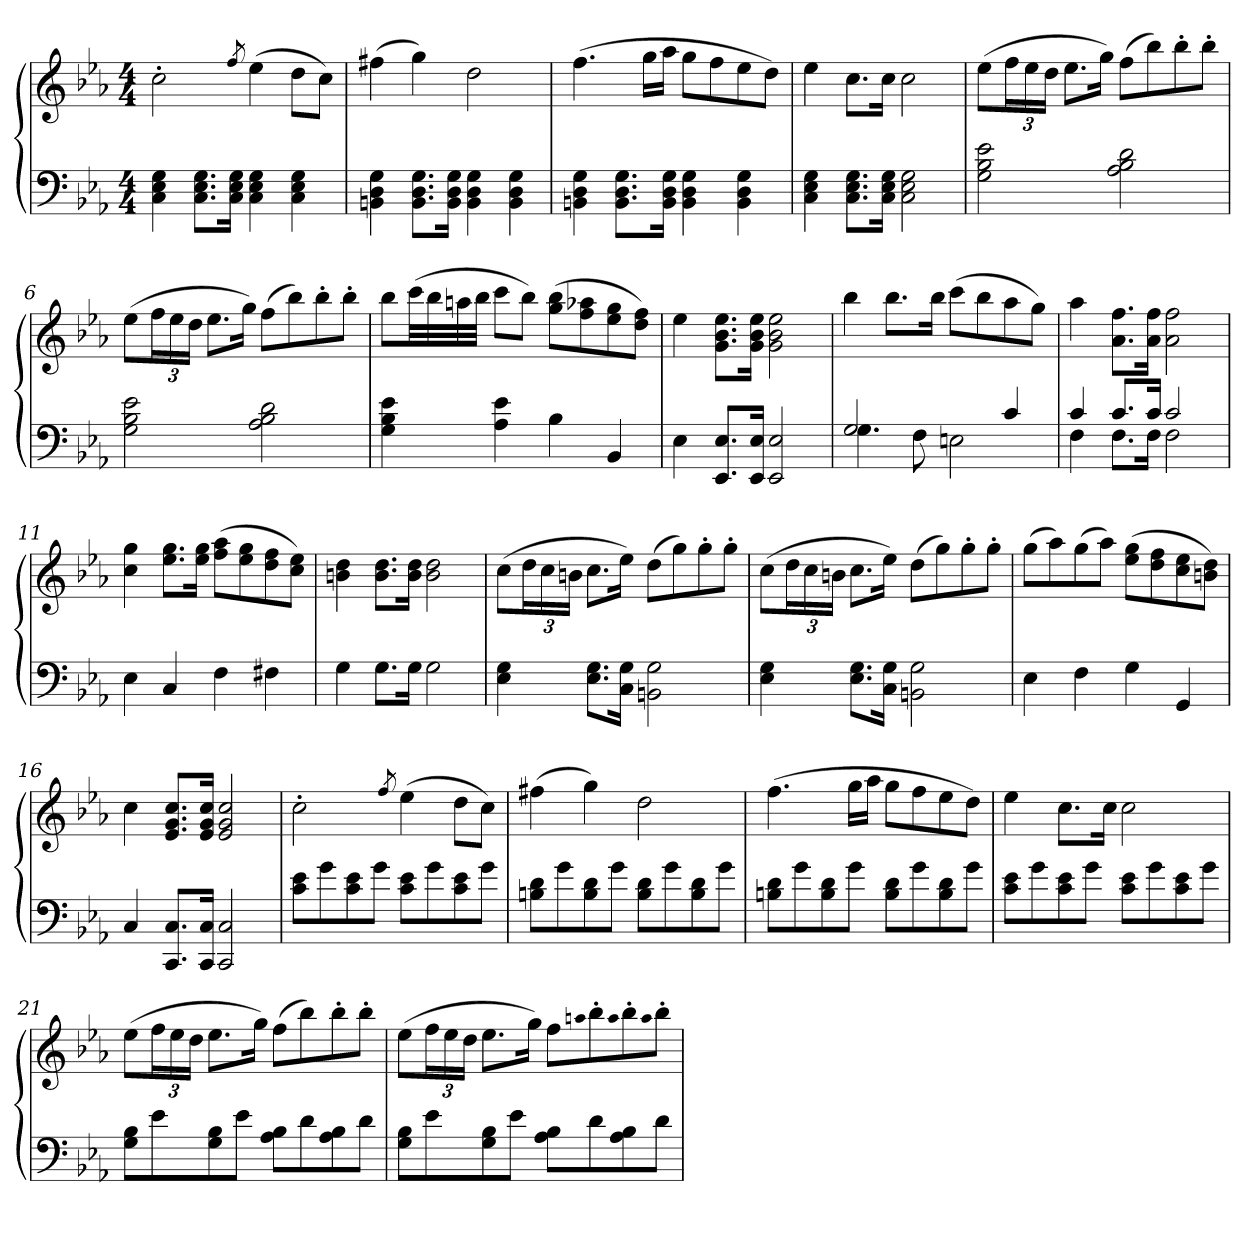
**kern	**kern
*part1	*part1
*staff2	*staff1
*clefF4	*clefG2
*k[b-e-a-]	*k[b-e-a-]
*c:	*c:
*M4/4	*M4/4
=1	=1
4C 4E- 4G	2cc'
8.C 8.E- 8.GL	.
16C 16E- 16GJk	.
.	8qff
4C 4E- 4G	(4ee-
4C 4E- 4G	8ddL
.	8ccJ)
=2	=2
4BBn 4D 4G	(4ff#X
8.BB 8.D 8.GL	4gg)
16BB 16D 16GJk	.
4BB 4D 4G	2dd
4BB 4D 4G	.
=3	=3
4BBn 4D 4G	(4.ff
8.BB 8.D 8.GL	.
.	16ggLL
16BB 16D 16GJk	16aa-JJ
4BB 4D 4G	8ggL
.	8ff
4BB 4D 4G	8ee-
.	8ddJ)
=4	=4
4C 4E- 4G	4ee-
8.C 8.E- 8.GL	8.ccL
16C 16E- 16GJk	16ccJk
2C 2E- 2G	2cc
=5	=5
2G 2B- 2e-	(8ee-L
.	24ffL
.	24ee-
.	24ddJJ
.	8.ee-L
.	16ggJk)
2A- 2B- 2d	(8ffL
.	8bb-)
.	8bb-'
.	8bb-'J
=6	=6
2G 2B- 2e-	(8ee-L
.	24ffL
.	24ee-
.	24ddJJ
.	8.ee-L
.	16ggJk)
2A- 2B- 2d	(8ffL
.	8bb-)
.	8bb-'
.	8bb-'J
=7	=7
4G 4B- 4e-	8bb-L
.	(32cccLL
.	32bb-
.	32aan
.	32bb-JJJ
4A- 4e-	8cccL
.	8bb-J)
4B-	(8gg 8bb-L
.	8ff 8aa-X
4BB-	8ee- 8gg
.	8dd 8ffJ)
=8	=8
4E-	4ee-
8.EE- 8.E-L	8.g 8.b- 8.ee-L
16EE- 16E-Jk	16g 16b- 16ee-Jk
2EE- 2E-	2g 2b- 2ee-
=9	=9
*^	*
2.G	4.G	4bb-
.	.	8.bb-L
.	8F	.
.	.	16bb-Jk
.	2En	(8cccL
.	.	8bb-
4c	.	8aa-
.	.	8ggJ)
=10	=10	=10
4c	4F	4aa-
8.cL	8.FL	8.a- 8.ffL
16cJk	16FJk	16a- 16ffJk
2c	2F	2a- 2ff
*v	*v	*
=11	=11
4E-	4cc 4gg
4C	8.ee- 8.ggL
.	16ee- 16ggJk
4F	(8ff 8aa-L
.	8ee- 8gg
4F#X	8dd 8ff
.	8cc 8ee-J)
=12	=12
4G	4bn 4dd
8.GL	8.b 8.ddL
16GJk	16b 16ddJk
2G	2b 2dd
=13	=13
4E- 4G	(8ccL
.	24ddL
.	24cc
.	24bnJJ
8.E- 8.GL	8.ccL
16C 16GJk	16ee-Jk)
2BBn 2G	(8ddL
.	8gg)
.	8gg'
.	8gg'J
=14	=14
4E- 4G	(8ccL
.	24ddL
.	24cc
.	24bnJJ
8.E- 8.GL	8.ccL
16C 16GJk	16ee-Jk)
2BBn 2G	(8ddL
.	8gg)
.	8gg'
.	8gg'J
=15	=15
4E-	(8ggL
.	8aa-)
4F	(8gg
.	8aa-J)
4G	(8ee- 8ggL
.	8dd 8ff
4GG	8cc 8ee-
.	8bn 8ddJ)
=16	=16
4C	4cc
8.CC 8.CL	8.e- 8.g 8.ccL
16CC 16CJk	16e- 16g 16ccJk
2CC 2C	2e- 2g 2cc
=17	=17
8c 8e-L	2cc'
8g	.
8c 8e-	.
8gJ	.
.	8qff
8c 8e-L	(4ee-
8g	.
8c 8e-	8ddL
8gJ	8ccJ)
=18	=18
8Bn 8dL	(4ff#X
8g	.
8B 8d	4gg)
8gJ	.
8B 8dL	2dd
8g	.
8B 8d	.
8gJ	.
=19	=19
8Bn 8dL	(4.ff
8g	.
8B 8d	.
8gJ	16ggLL
.	16aa-JJ
8B 8dL	8ggL
8g	8ff
8B 8d	8ee-
8gJ	8ddJ)
=20	=20
8c 8e-L	4ee-
8g	.
8c 8e-	8.ccL
8gJ	.
.	16ccJk
8c 8e-L	2cc
8g	.
8c 8e-	.
8gJ	.
=21	=21
8G 8B-L	(8ee-L
8e-	24ffL
.	24ee-
.	24ddJJ
8G 8B-	8.ee-L
8e-J	.
.	16ggJk)
8A- 8B-L	(8ffL
8d	8bb-)
8A- 8B-	8bb-'
8dJ	8bb-'J
=22	=22
8G 8B-L	(8ee-L
8e-	24ffL
.	24ee-
.	24ddJJ
8G 8B-	8.ee-L
8e-J	.
.	16ggJk)
8A- 8B-L	8ffL
.	qaan
8d	8bb-'
.	qaa
8A- 8B-	8bb-'
.	qaa
8dJ	8bb-'J
=	=
*-	*-
